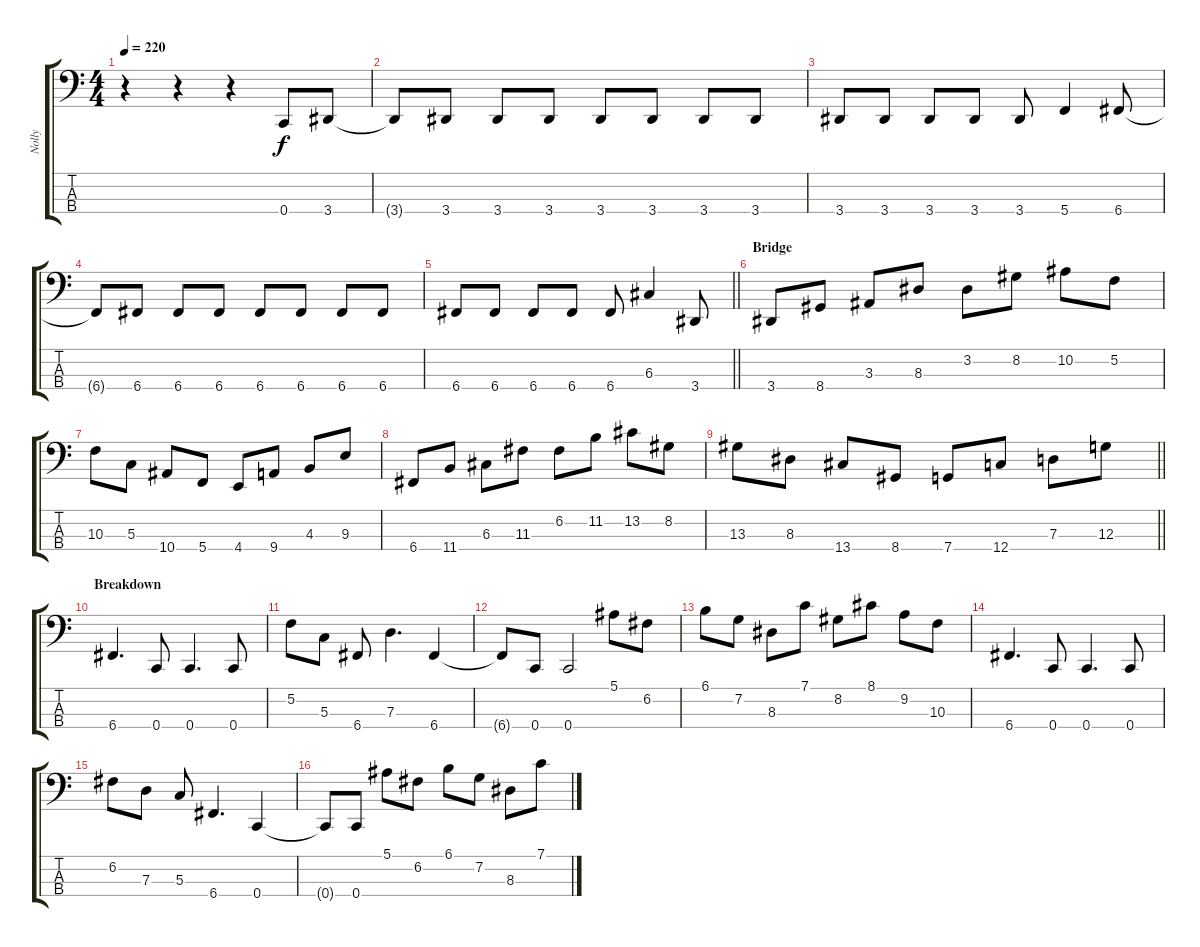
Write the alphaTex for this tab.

\track ("Nolly" "Nolly") {instrument electricbassfinger}
\staff {score tabs}
\tuning (F2 C2 G1 C1) {hide}
\ts (4 4)
\tempo 220
\clef f4
\ks c
r.4{dy f} r.4 r.4 0.4.8 3.4.8 |
3.4{t}.8 3.4.8 3.4.8 3.4.8 3.4.8 3.4.8 3.4.8 3.4.8 |
3.4.8 3.4.8 3.4.8 3.4.8 3.4.8 5.4.4 6.4.8 |
6.4{t}.8 6.4.8 6.4.8 6.4.8 6.4.8 6.4.8 6.4.8 6.4.8 |
\barLineRight lightlight
6.4.8 6.4.8 6.4.8 6.4.8 6.4.8 6.3.4 3.4.8 |
\section ("" "Bridge")
3.4.8 8.4.8 3.3.8 8.3.8 3.2.8 8.2.8 10.2.8 5.2.8 |
10.3.8 5.3.8 10.4.8 5.4.8 4.4.8 9.4.8 4.3.8 9.3.8 |
6.4.8 11.4.8 6.3.8 11.3.8 6.2.8 11.2.8 13.2.8 8.2.8 |
\barLineRight lightlight
13.3.8 8.3.8 13.4.8 8.4.8 7.4.8 12.4.8 7.3.8 12.3.8 |
\section ("" "Breakdown")
6.4.4{d} 0.4.8 0.4.4{d} 0.4.8 |
5.2.8 5.3.8 6.4.8 7.3.4{d} 6.4.4 |
6.4{t}.8 0.4.8 0.4.2 5.1.8 6.2.8 |
6.1.8 7.2.8 8.3.8 7.1.8 8.2.8 8.1.8 9.2.8 10.3.8 |
6.4.4{d} 0.4.8 0.4.4{d} 0.4.8 |
6.2.8 7.3.8 5.3.8 6.4.4{d} 0.4.4 |
0.4{t}.8 0.4.8 5.1.8 6.2.8 6.1.8 7.2.8 8.3.8 7.1.8
